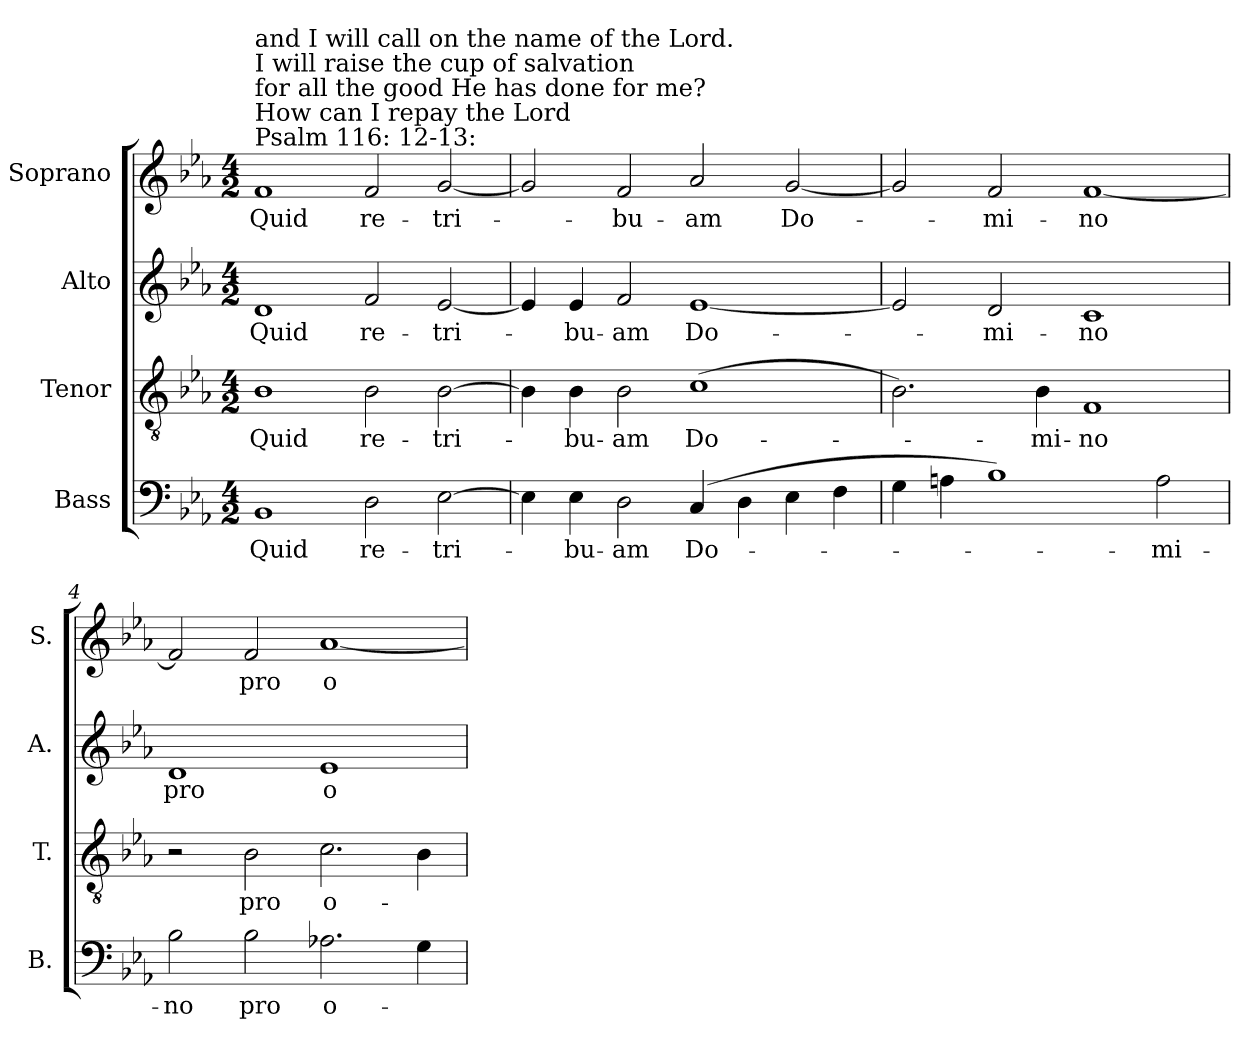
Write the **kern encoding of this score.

**kern	**text	**kern	**text	**kern	**text	**kern	**text
*part4	*part4	*part3	*part3	*part2	*part2	*part1	*part1
*staff4	*staff4	*staff3	*staff3	*staff2	*staff2	*staff1	*staff1
*I"Bass	*	*I"Tenor	*	*I"Alto	*	*I"Soprano	*
*I'B.	*	*I'T.	*	*I'A.	*	*I'S.	*
!!LO:PB:g=z
*clefF4	*	*clefGv2	*	*clefG2	*	*clefG2	*
*	*	*ITrd7c12	*	*	*	*	*
*k[b-e-a-]	*	*k[b-e-a-]	*	*k[b-e-a-]	*	*k[b-e-a-]	*
*E-:	*	*E-:	*	*E-:	*	*E-:	*
*M4/2	*	*M4/2	*	*M4/2	*	*M4/2	*
*MM168	*	*MM168	*	*MM168	*	*MM168	*
=1	=1	=1	=1	=1	=1	=1	=1
!	!LO:LY:b:color=#000000	!	!	!	!	!	!
!	!	!	!LO:LY:b:color=#000000	!	!	!	!
!	!	!	!	!	!LO:LY:b:color=#000000	!	!
!	!	!	!	!	!	!LO:TX:a:t=Psalm 116&colon; 12-13&colon;	!
!	!	!	!	!	!	!LO:TX:t=How can I repay the Lord	!
!	!	!	!	!	!	!LO:TX:t=for all the good He has done for me?	!
!	!	!	!	!	!	!LO:TX:t=I will raise the cup of salvation	!
!	!	!	!	!	!	!LO:TX:t=and I will call on the name of the Lord.	!
!	!	!	!	!	!	!	!LO:LY:b:color=#000000
1BB-i	Quid	1BB-i	Quid	1di	Quid	1fi	Quid
!	!LO:LY:b:color=#000000	!	!	!	!	!	!
!	!	!	!LO:LY:b:color=#000000	!	!	!	!
!	!	!	!	!	!LO:LY:b:color=#000000	!	!
!	!	!	!	!	!	!	!LO:LY:b:color=#000000
2Di\	re-	2BB-i\	re-	2fi/	re-	2fi/	re-
!	!LO:LY:b:color=#000000	!	!	!	!	!	!
!	!	!	!LO:LY:b:color=#000000	!	!	!	!
!	!	!	!	!	!LO:LY:b:color=#000000	!	!
!	!	!	!	!	!	!	!LO:LY:b:color=#000000
[2E-i\	-tri-	[2BB-i\	-tri-	[2e-i/	-tri-	[2gi/	-tri-
=2	=2	=2	=2	=2	=2	=2	=2
4E-i\]	.	4BB-i\]	.	4e-i/]	.	2gi/]	.
!	!LO:LY:b:color=#000000	!	!	!	!	!	!
!	!	!	!LO:LY:b:color=#000000	!	!	!	!
!	!	!	!	!	!LO:LY:b:color=#000000	!	!
4E-i\	-bu-	4BB-i\	-bu-	4e-i/	-bu-	.	.
!	!LO:LY:b:color=#000000	!	!	!	!	!	!
!	!	!	!LO:LY:b:color=#000000	!	!	!	!
!	!	!	!	!	!LO:LY:b:color=#000000	!	!
!	!	!	!	!	!	!	!LO:LY:b:color=#000000
2Di\	-am	2BB-i\	-am	2fi/	-am	2fi/	-bu-
!	!LO:LY:b:color=#000000	!	!	!	!	!	!
!	!	!	!LO:LY:b:color=#000000	!	!	!	!
!	!	!	!	!	!LO:LY:b:color=#000000	!	!
!	!	!	!	!	!	!	!LO:LY:b:color=#000000
(4Ci/	Do-	(1Ci	Do-	[1e-i	Do-	2a-i/	-am
4Di\	.	.	.	.	.	.	.
!	!	!	!	!	!	!	!LO:LY:b:color=#000000
4E-i\	.	.	.	.	.	[2gi/	Do-
4Fi\	.	.	.	.	.	.	.
=3	=3	=3	=3	=3	=3	=3	=3
4Gi\	.	2.BB-i\)	.	2e-i/]	.	2gi/]	.
4Ani\	.	.	.	.	.	.	.
!	!	!	!	!	!LO:LY:b:color=#000000	!	!
!	!	!	!	!	!	!	!LO:LY:b:color=#000000
1B-i)	.	.	.	2di/	-mi-	2fi/	-mi-
!	!	!	!LO:LY:b:color=#000000	!	!	!	!
.	.	4BB-i\	-mi-	.	.	.	.
!	!	!	!LO:LY:b:color=#000000	!	!	!	!
!	!	!	!	!	!LO:LY:b:color=#000000	!	!
!	!	!	!	!	!	!	!LO:LY:b:color=#000000
.	.	1FFi	-no	1ci	-no	[1fi	-no
!	!LO:LY:b:color=#000000	!	!	!	!	!	!
2Ai\	-mi-	.	.	.	.	.	.
=4	=4	=4	=4	=4	=4	=4	=4
!	!LO:LY:b:color=#000000	!	!	!	!	!	!
!	!	!	!	!	!LO:LY:b:color=#000000	!	!
2B-i\	-no	2r	.	1di	pro	2fi/]	.
!	!LO:LY:b:color=#000000	!	!	!	!	!	!
!	!	!	!LO:LY:b:color=#000000	!	!	!	!
!	!	!	!	!	!	!	!LO:LY:b:color=#000000
2B-i\	pro	2BB-i\	pro	.	.	2fi/	pro
!	!LO:LY:b:color=#000000	!	!	!	!	!	!
!	!	!	!LO:LY:b:color=#000000	!	!	!	!
!	!	!	!	!	!LO:LY:b:color=#000000	!	!
!	!	!	!	!	!	!	!LO:LY:b:color=#000000
2.A-Xi\	o-	2.Ci\	o-	1e-i	o-	[1a-i	o-
4Gi\	.	4BB-i\	.	.	.	.	.
=	=	=	=	=	=	=	=
*-	*-	*-	*-	*-	*-	*-	*-
